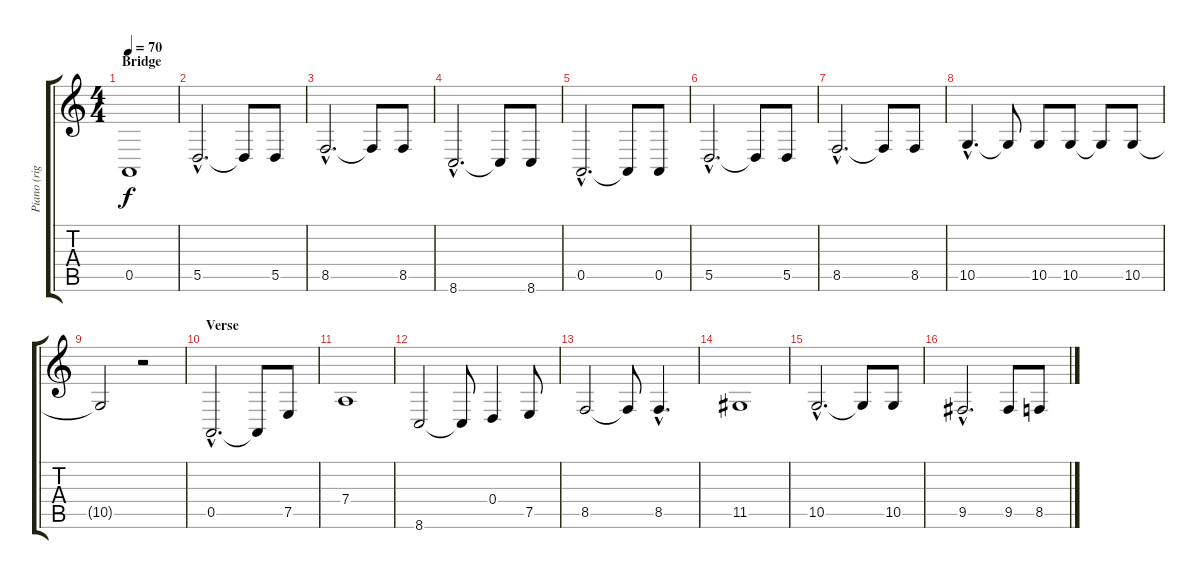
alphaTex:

\track ("Piano (rigth)" "Piano (rig") {instrument acousticgrandpiano}
\staff {score tabs}
\tuning (E4 B3 G3 D3 A2 E2) {hide}
\ts (4 4)
\section ("" "Bridge")
\tempo 70
\clef g2
\ks c
0.5.1{dy f} |
5.5{hac}.2{d} 5.5{t}.8 5.5.8 |
8.5{hac}.2{d} 8.5{t}.8 8.5.8 |
8.6{hac}.2{d} 8.6{t}.8 8.6.8 |
0.5{hac}.2{d} 0.5{t}.8 0.5.8 |
5.5{hac}.2{d} 5.5{t}.8 5.5.8 |
8.5{hac}.2{d} 8.5{t}.8 8.5.8 |
10.5{hac}.4{d} 10.5{t}.8 10.5.8 10.5.8 10.5{t}.8 10.5.8 |
10.5{t}.2 r.2 |
\section ("" "Verse")
0.5{hac}.2{d} 0.5{t}.8 7.5.8 |
7.4.1 |
8.6.2 8.6{t}.8 0.4.4 7.5.8 |
8.5.2 8.5{t}.8 8.5{hac}.4{d} |
11.5.1 |
10.5{hac}.2{d} 10.5{t}.8 10.5.8 |
9.5{hac}.2{d} 9.5.8 8.5.8
